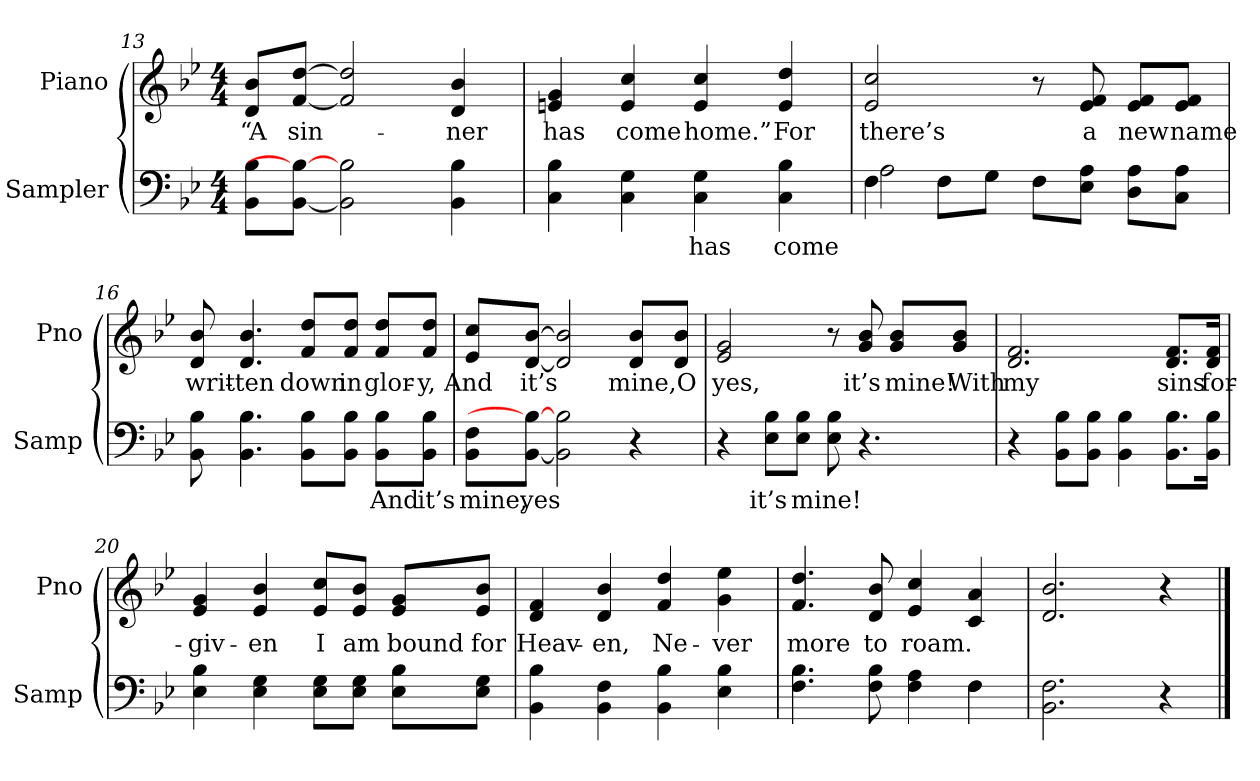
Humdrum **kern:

**kern	**text	**kern	**text
*part2	*part2	*part1	*part1
*staff2	*staff2	*staff1	*staff1
*I"Sampler	*	*I"Piano	*
*I'Samp	*	*I'Pno	*
*clefF4	*	*clefG2	*
*k[b-e-]	*	*k[b-e-]	*
*B-:	*	*B-:	*
*M4/4	*	*M4/4	*
=13	=13	=13	=13
8BB-\ 8B-\L	.	8d/ 8b-/L	“A
[8BB-\ 8B-_\J	.	[8f/ [8dd/J	sin-
2BB-] 2B-	.	2f/] 2dd/]	.
4BB- 4B-	.	4d 4b-	-ner
=14	=14	=14	=14
4C 4B-	.	4en 4g	has
4C 4G	.	4e 4cc	come
4C 4G	has	4e 4cc	home.”
4C 4B-	come	4e 4dd	For
=15	=15	=15	=15
*^	*	*	*
4F\	2A	.	2e- 2cc	there’s
8F\L	.	.	.	.
8G\J	.	.	.	.
8F\L	2ryy	.	8r	.
8E-\ 8A\J	.	.	8e- 8f	a
8D\ 8A\L	.	.	8e-/ 8f/L	new
8C\ 8A\J	.	.	8e-/ 8f/J	name
*v	*v	*	*	*
=16	=16	=16	=16
8BB- 8B-	.	8d 8b-	writ-
4.BB- 4.B-	.	4.d 4.b-	-ten
8BB-\ 8B-\L	.	8f/ 8dd/L	down
8BB-\ 8B-\J	.	8f/ 8dd/J	in
8BB-\ 8B-\L	And	8f/ 8dd/L	glor-
8BB-\ 8B-\J	it’s	8f/ 8dd/J	-y,
=17	=17	=17	=17
8BB-\ 8F\L	mine,	8e-/ 8cc/L	And
[8BB-\ 8B-_\J	yes	[8d/ [8b-/J	it’s
2BB-] 2B-	.	2d] 2b-]	.
4r	.	8d/ 8b-/L	mine,
.	.	8d/ 8b-/J	O
=18	=18	=18	=18
4r	.	2e- 2g	yes,
8E-\ 8B-\L	it’s	.	.
8E-\ 8B-\J	mine!	.	.
8E- 8B-	.	8r	.
4.r	.	8g 8b-	it’s
.	.	8g/ 8b-/L	mine!
.	.	8g/ 8b-/J	With
=19	=19	=19	=19
4r	.	2.d 2.f	my
8BB-\ 8B-\L	.	.	.
8BB-\ 8B-\J	.	.	.
4BB- 4B-	.	.	.
8.BB-\ 8.B-\L	.	8.d/ 8.f/L	sins
16BB-\ 16B-\Jk	.	16d/ 16f/Jk	for-
=20	=20	=20	=20
4E- 4B-	.	4e- 4g	-giv-
4E- 4G	.	4e- 4b-	-en
8E-\ 8G\L	.	8e-/ 8cc/L	I
8E-\ 8G\J	.	8e-/ 8b-/J	am
8E-\ 8B-\L	.	8e-/ 8g/L	bound
8E-\ 8G\J	.	8e-/ 8b-/J	for
=21	=21	=21	=21
4BB- 4B-	.	4d 4f	Heav-
4BB- 4F	.	4d 4b-	-en,
4BB- 4B-	.	4f 4dd	Ne-
4E- 4B-	.	4g 4ee-	-ver
=22	=22	=22	=22
*^	*	*	*
4.F 4.B-	2.ryy	.	4.f 4.dd	more
8F 8B-	.	.	8d 8b-	to
4F 4A	.	.	4e- 4cc	roam.
4F\	4F	.	4c 4a	.
*v	*v	*	*	*
=23	=23	=23	=23
2.BB- 2.F	.	2.d 2.b-	.
4r	.	4r	.
==	==	==	==
*-	*-	*-	*-
